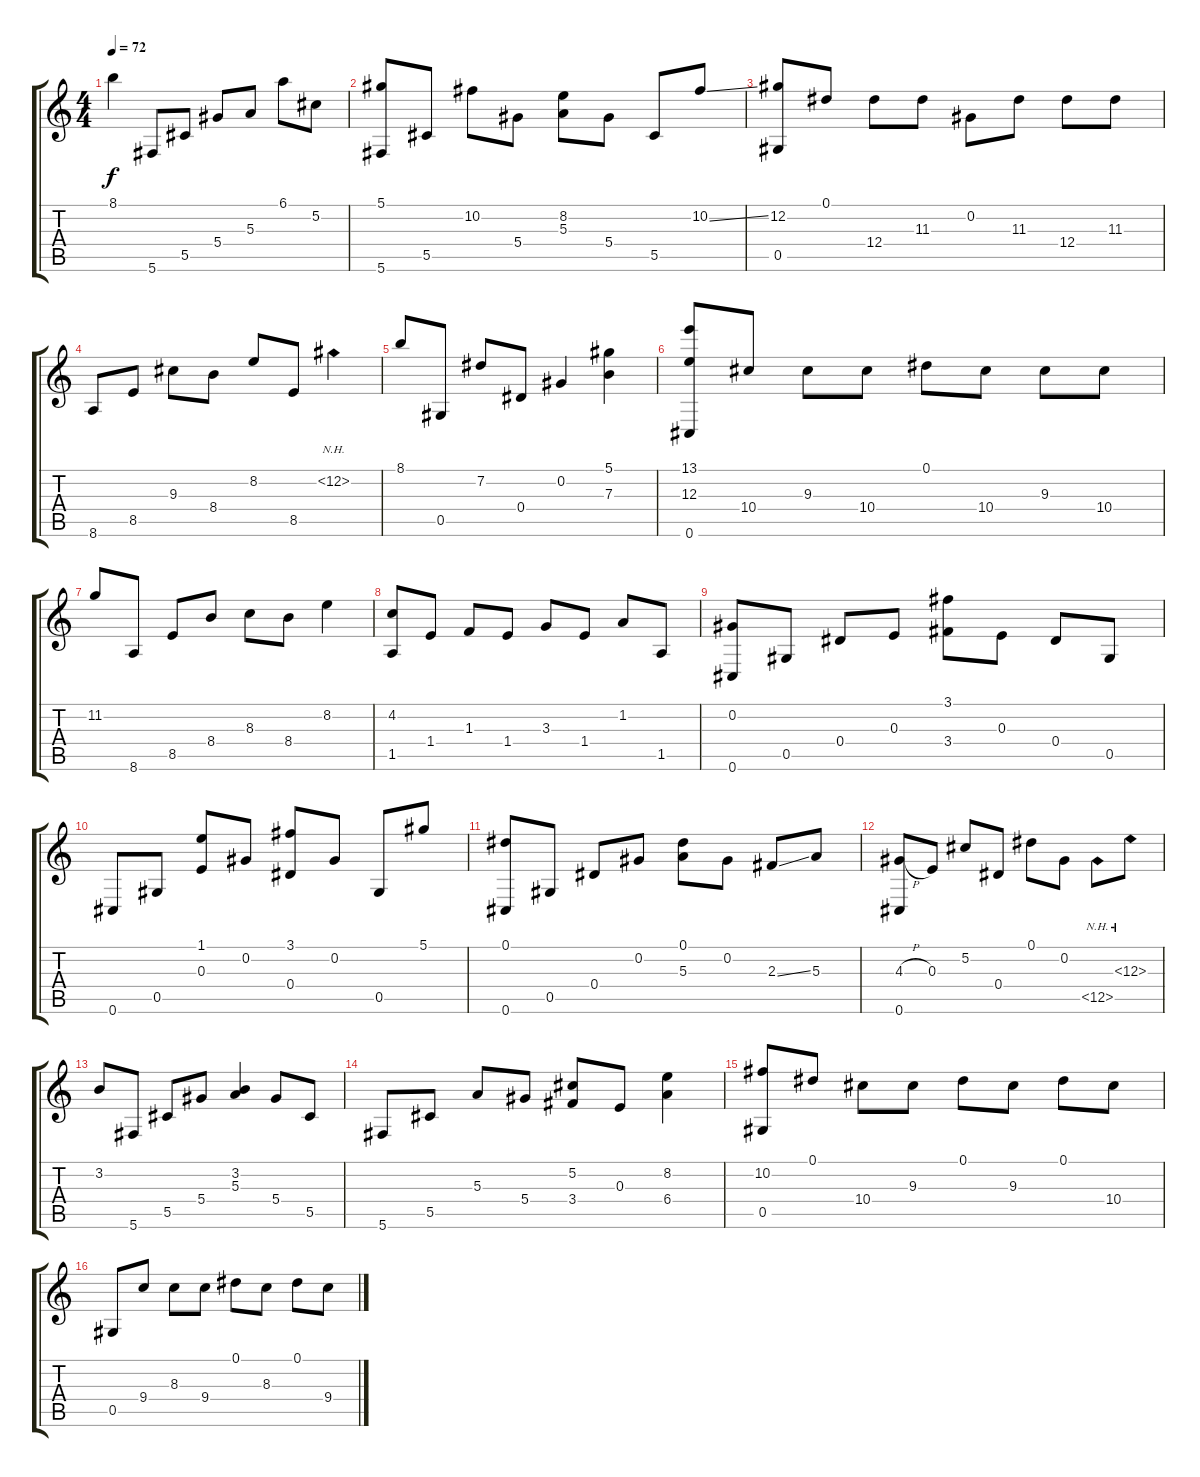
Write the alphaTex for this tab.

\track "" {instrument acousticguitarsteel}
\staff {score tabs}
\tuning (Eb4 Ab3 E3 Eb3 Ab2 Db2) {hide}
\ts (4 4)
\tempo 72
\clef g2
\ks c
8.1.4{dy f} 5.6.8 5.5.8 5.4.8 5.3.8 6.1.8 5.2.8 |
(5.1 5.6).8 5.5.8 10.2.8 5.4.8 (8.2 5.3).8 5.4.8 5.5.8 10.2{ss}.8 |
(12.2 0.5).8 0.1.8 12.4.8 11.3.8 0.2.8 11.3.8 12.4.8 11.3.8 |
8.6.8 8.5.8 9.3.8 8.4.8 8.2.8 8.5.8 12.2{nh}.4 |
8.1.8 0.5.8 7.2.8 0.4.8 0.2.4 (5.1 7.3).4 |
(13.1 12.3 0.6).8 10.4.8 9.3.8 10.4.8 0.1.8 10.4.8 9.3.8 10.4.8 |
11.2.8 8.6.8 8.5.8 8.4.8 8.3.8 8.4.8 8.2.4 |
(4.2 1.5).8 1.4.8 1.3.8 1.4.8 3.3.8 1.4.8 1.2.8 1.5.8 |
(0.2 0.6).8 0.5.8 0.4.8 0.3.8 (3.1 3.4).8 0.3.8 0.4.8 0.5.8 |
0.6.8 0.5.8 (1.1 0.3).8 0.2.8 (3.1 0.4).8 0.2.8 0.5.8 5.1.8 |
(0.1 0.6).8 0.5.8 0.4.8 0.2.8 (0.1 5.3).8 0.2.8 2.3{ss}.8 5.3.8 |
(4.3{h} 0.6).8 0.3.8 5.2.8 0.4.8 0.1.8 0.2.8 12.5{nh}.8 12.3{nh}.8 |
3.2.8 5.6.8 5.5.8 5.4.8 (3.2 5.3).4 5.4.8 5.5.8 |
5.6.8 5.5.8 5.3.8 5.4.8 (5.2 3.4).8 0.3.8 (8.2 6.4).4 |
(10.2 0.5).8 0.1.8 10.4.8 9.3.8 0.1.8 9.3.8 0.1.8 10.4.8 |
0.5.8 9.4.8 8.3.8 9.4.8 0.1.8 8.3.8 0.1.8 9.4.8
